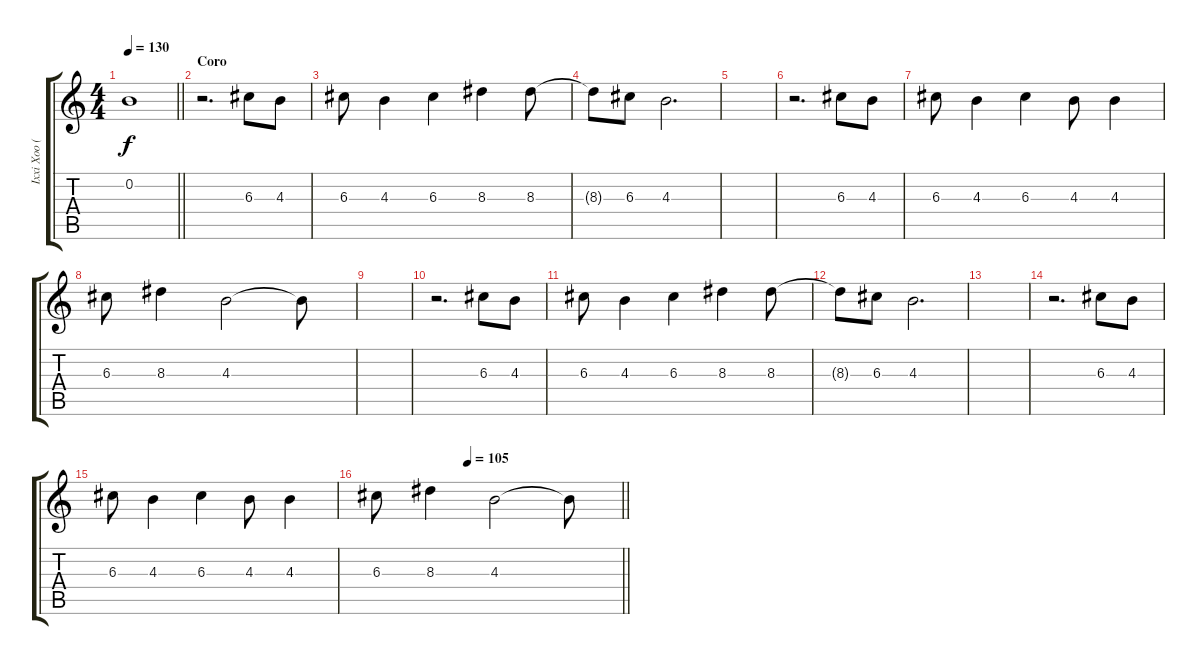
\track ("Ixxi Xoo (voz)" "Ixxi Xoo (") {instrument acousticguitarsteel}
\staff {score tabs}
\tuning (E4 B3 G3 D3 A2 E2) {hide}
\ts (4 4)
\tempo 130
\clef g2
\barLineRight lightlight
\ks c
0.2{t}.1{dy f} |
\section ("" "Coro")
r.2{d} 6.3.8 4.3.8 |
6.3.8 4.3.4 6.3.4 8.3.4 8.3.8 |
8.3{t}.8 6.3.8 4.3.2{d} |
|
r.2{d} 6.3.8 4.3.8 |
6.3.8 4.3.4 6.3.4 4.3.8 4.3.4 |
6.3.8 8.3.4 4.3.2 4.3{t}.8 |
|
r.2{d} 6.3.8 4.3.8 |
6.3.8 4.3.4 6.3.4 8.3.4 8.3.8 |
8.3{t}.8 6.3.8 4.3.2{d} |
|
r.2{d} 6.3.8 4.3.8 |
6.3.8 4.3.4 6.3.4 4.3.8 4.3.4 |
\tempo (105 0.375)
\barLineRight lightlight
6.3.8 8.3.4 4.3.2 4.3{t}.8
